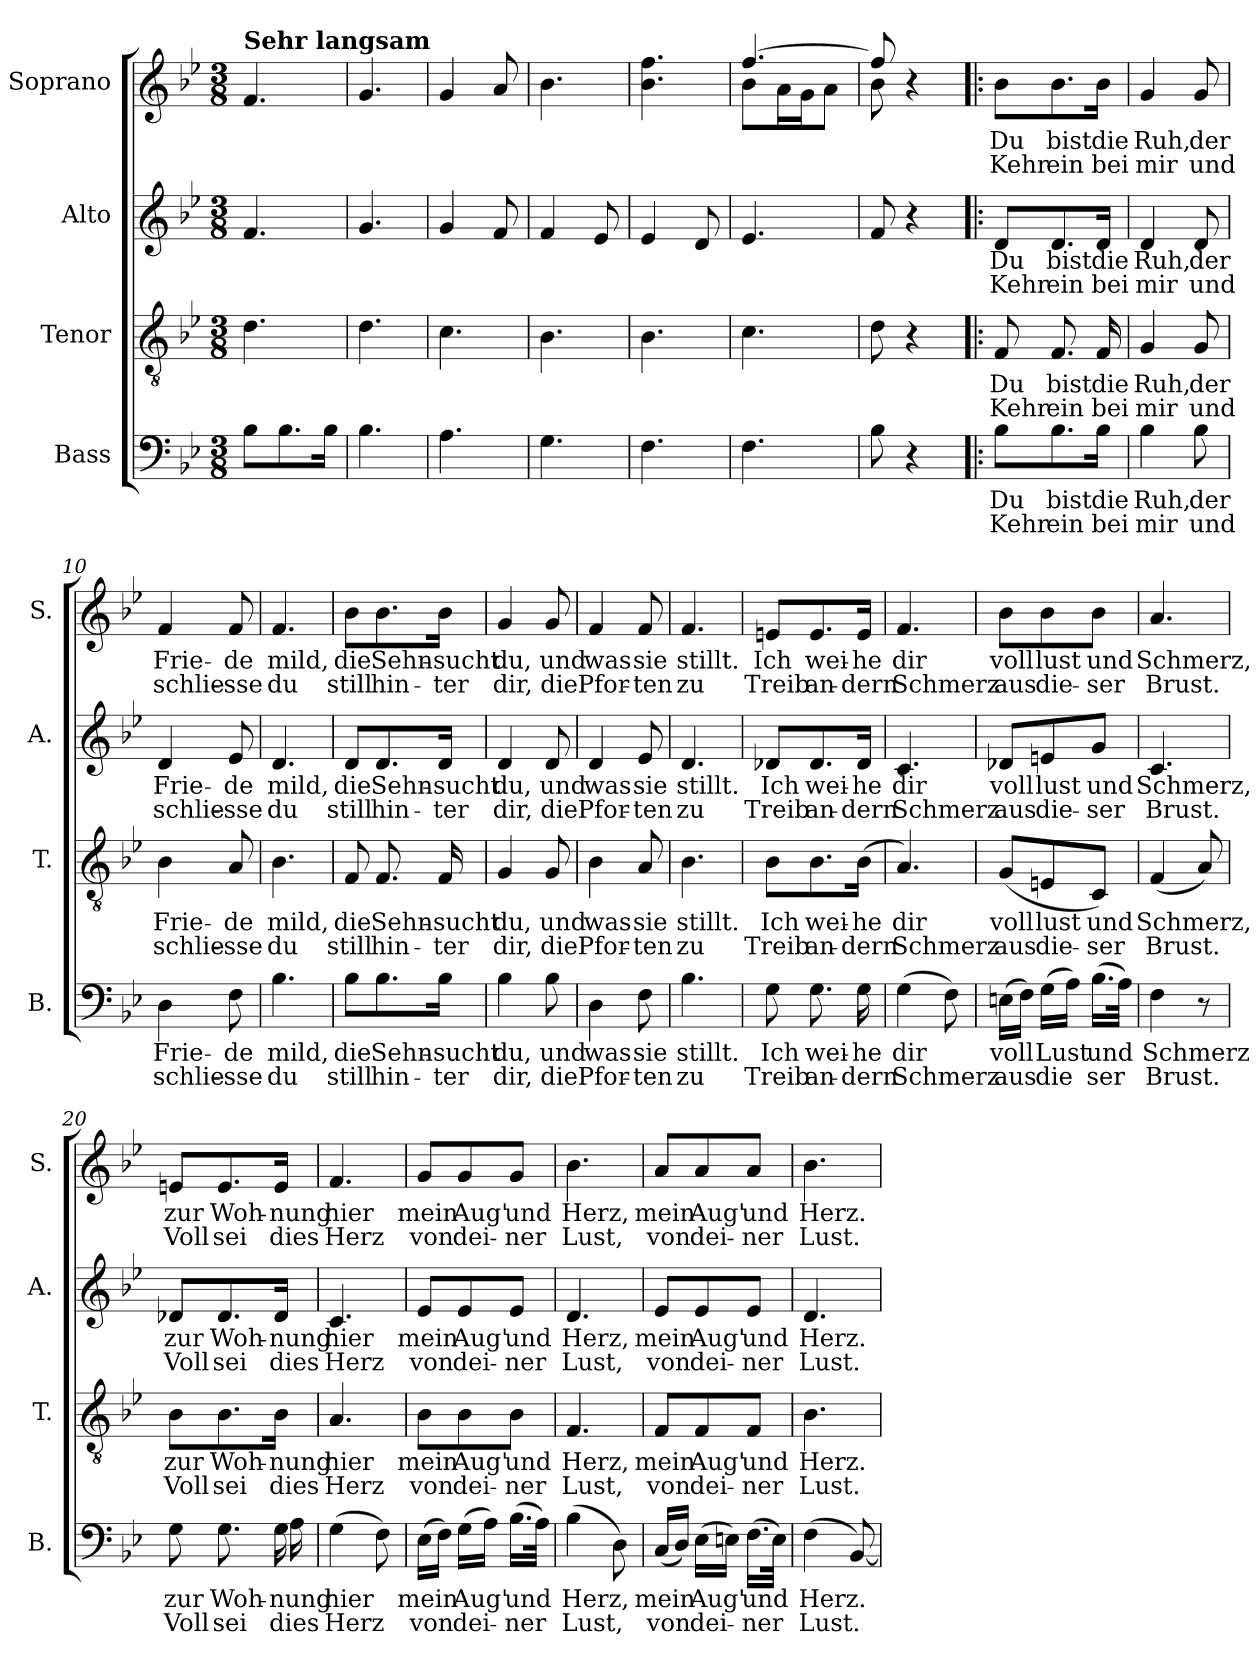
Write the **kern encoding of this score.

**kern	**text	**text	**kern	**text	**text	**kern	**text	**text	**kern	**text	**text
*part4	*part4	*part4	*part3	*part3	*part3	*part2	*part2	*part2	*part1	*part1	*part1
*staff4	*staff4	*staff4	*staff3	*staff3	*staff3	*staff2	*staff2	*staff2	*staff1	*staff1	*staff1
*I"Bass	*	*	*I"Tenor	*	*	*I"Alto	*	*	*I"Soprano	*	*
*I'B.	*	*	*I'T.	*	*	*I'A.	*	*	*I'S.	*	*
*clefF4	*	*	*clefGv2	*	*	*clefG2	*	*	*clefG2	*	*
*k[b-e-]	*	*	*k[b-e-]	*	*	*k[b-e-]	*	*	*k[b-e-]	*	*
*M3/8	*	*	*M3/8	*	*	*M3/8	*	*	*M3/8	*	*
=1	=1	=1	=1	=1	=1	=1	=1	=1	=1	=1	=1
!	!	!	!	!	!	!	!	!	!LO:TX:a:B:t=Sehr langsam	!	!
8B-\L	.	.	4.d\	.	.	4.f/	.	.	4.f/	.	.
8.B-\	.	.	.	.	.	.	.	.	.	.	.
16B-\Jk	.	.	.	.	.	.	.	.	.	.	.
=2	=2	=2	=2	=2	=2	=2	=2	=2	=2	=2	=2
4.B-\	.	.	4.d\	.	.	4.g/	.	.	4.g/	.	.
=3	=3	=3	=3	=3	=3	=3	=3	=3	=3	=3	=3
4.A\	.	.	4.c\	.	.	4g/	.	.	4g/	.	.
.	.	.	.	.	.	8f/	.	.	8a/	.	.
=4	=4	=4	=4	=4	=4	=4	=4	=4	=4	=4	=4
4.G\	.	.	4.B-\	.	.	4f/	.	.	4.b-\	.	.
.	.	.	.	.	.	8e-/	.	.	.	.	.
=5	=5	=5	=5	=5	=5	=5	=5	=5	=5	=5	=5
4.F\	.	.	4.B-\	.	.	4e-/	.	.	4.b-\ 4.ff\	.	.
.	.	.	.	.	.	8d/	.	.	.	.	.
=6	=6	=6	=6	=6	=6	=6	=6	=6	=6	=6	=6
*	*	*	*	*	*	*	*	*	*^	*	*
4.F\	.	.	4.c\	.	.	4.e-/	.	.	[4.ff/	8b-\L	.	.
.	.	.	.	.	.	.	.	.	.	16a\L	.	.
.	.	.	.	.	.	.	.	.	.	16g\J	.	.
.	.	.	.	.	.	.	.	.	.	8a\J	.	.
=7	=7	=7	=7	=7	=7	=7	=7	=7	=7	=7	=7	=7
8B-\	.	.	8d\	.	.	8f/	.	.	8ff/]	8b-\	.	.
4r	.	.	4r	.	.	4r	.	.	4r	4ryy	.	.
=8!|:	=8!|:	=8!|:	=8!|:	=8!|:	=8!|:	=8!|:	=8!|:	=8!|:	=8!|:	=8!|:	=8!|:	=8!|:
!	!LO:LY:b	!LO:LY:b	!	!LO:LY:b	!LO:LY:b	!	!LO:LY:b	!LO:LY:b	!	!	!LO:LY:b	!LO:LY:b
*	*	*	*	*	*	*	*	*	*v	*v	*	*
8B-\L	Du	Kehr	8F/	Du	Kehr	8d/L	Du	Kehr	8b-\L	Du	Kehr
!	!LO:LY:b	!LO:LY:b	!	!LO:LY:b	!LO:LY:b	!	!LO:LY:b	!LO:LY:b	!	!LO:LY:b	!LO:LY:b
8.B-\	bist	ein	8.F/	bist	ein	8.d/	bist	ein	8.b-\	bist	ein
!	!LO:LY:b	!LO:LY:b	!	!LO:LY:b	!LO:LY:b	!	!LO:LY:b	!LO:LY:b	!	!LO:LY:b	!LO:LY:b
16B-\Jk	die	bei	16F/	die	bei	16d/Jk	die	bei	16b-\Jk	die	bei
=9	=9	=9	=9	=9	=9	=9	=9	=9	=9	=9	=9
!	!LO:LY:b	!LO:LY:b	!	!LO:LY:b	!LO:LY:b	!	!LO:LY:b	!LO:LY:b	!	!LO:LY:b	!LO:LY:b
4B-\	Ruh,	mir	4G/	Ruh,	mir	4d/	Ruh,	mir	4g/	Ruh,	mir
!	!LO:LY:b	!LO:LY:b	!	!LO:LY:b	!LO:LY:b	!	!LO:LY:b	!LO:LY:b	!	!LO:LY:b	!LO:LY:b
8B-\	der	und	8G/	der	und	8d/	der	und	8g/	der	und
=10	=10	=10	=10	=10	=10	=10	=10	=10	=10	=10	=10
!	!LO:LY:b	!LO:LY:b	!	!LO:LY:b	!LO:LY:b	!	!LO:LY:b	!LO:LY:b	!	!LO:LY:b	!LO:LY:b
4D\	Frie-	schlie-	4B-\	Frie-	schlie-	4d/	Frie-	schlie-	4f/	Frie-	schlie-
!	!LO:LY:b	!LO:LY:b	!	!LO:LY:b	!LO:LY:b	!	!LO:LY:b	!LO:LY:b	!	!LO:LY:b	!LO:LY:b
8F\	-de	-sse	8A/	-de	-sse	8e-/	-de	-sse	8f/	-de	-sse
=11	=11	=11	=11	=11	=11	=11	=11	=11	=11	=11	=11
!	!LO:LY:b	!LO:LY:b	!	!LO:LY:b	!LO:LY:b	!	!LO:LY:b	!LO:LY:b	!	!LO:LY:b	!LO:LY:b
4.B-\	mild,	du	4.B-\	mild,	du	4.d/	mild,	du	4.f/	mild,	du
=12	=12	=12	=12	=12	=12	=12	=12	=12	=12	=12	=12
!	!LO:LY:b	!LO:LY:b	!	!LO:LY:b	!LO:LY:b	!	!LO:LY:b	!LO:LY:b	!	!LO:LY:b	!LO:LY:b
8B-\L	die	still	8F/	die	still	8d/L	die	still	8b-\L	die	still
!	!LO:LY:b	!LO:LY:b	!	!LO:LY:b	!LO:LY:b	!	!LO:LY:b	!LO:LY:b	!	!LO:LY:b	!LO:LY:b
8.B-\	Sehn-	hin-	8.F/	Sehn-	hin-	8.d/	Sehn-	hin-	8.b-\	Sehn-	hin-
!	!LO:LY:b	!LO:LY:b	!	!LO:LY:b	!LO:LY:b	!	!LO:LY:b	!LO:LY:b	!	!LO:LY:b	!LO:LY:b
16B-\Jk	-sucht	-ter	16F/	-sucht	-ter	16d/Jk	-sucht	-ter	16b-\Jk	-sucht	-ter
=13	=13	=13	=13	=13	=13	=13	=13	=13	=13	=13	=13
!	!LO:LY:b	!LO:LY:b	!	!LO:LY:b	!LO:LY:b	!	!LO:LY:b	!LO:LY:b	!	!LO:LY:b	!LO:LY:b
4B-\	du,	dir,	4G/	du,	dir,	4d/	du,	dir,	4g/	du,	dir,
!	!LO:LY:b	!LO:LY:b	!	!LO:LY:b	!LO:LY:b	!	!LO:LY:b	!LO:LY:b	!	!LO:LY:b	!LO:LY:b
8B-\	und	die	8G/	und	die	8d/	und	die	8g/	und	die
!!LO:LB:g=z
=14	=14	=14	=14	=14	=14	=14	=14	=14	=14	=14	=14
!	!LO:LY:b	!LO:LY:b	!	!LO:LY:b	!LO:LY:b	!	!LO:LY:b	!LO:LY:b	!	!LO:LY:b	!LO:LY:b
4D\	was	Pfor-	4B-\	was	Pfor-	4d/	was	Pfor-	4f/	was	Pfor-
!	!LO:LY:b	!LO:LY:b	!	!LO:LY:b	!LO:LY:b	!	!LO:LY:b	!LO:LY:b	!	!LO:LY:b	!LO:LY:b
8F\	sie	-ten	8A/	sie	-ten	8e-/	sie	-ten	8f/	sie	-ten
=15	=15	=15	=15	=15	=15	=15	=15	=15	=15	=15	=15
!	!LO:LY:b	!LO:LY:b	!	!LO:LY:b	!LO:LY:b	!	!LO:LY:b	!LO:LY:b	!	!LO:LY:b	!LO:LY:b
4.B-\	stillt.	zu	4.B-\	stillt.	zu	4.d/	stillt.	zu	4.f/	stillt.	zu
=16	=16	=16	=16	=16	=16	=16	=16	=16	=16	=16	=16
!	!LO:LY:b	!LO:LY:b	!	!LO:LY:b	!LO:LY:b	!	!LO:LY:b	!LO:LY:b	!	!LO:LY:b	!LO:LY:b
8G\	Ich	Treib	8B-\L	Ich	Treib	8d-X/L	Ich	Treib	8en/L	Ich	Treib
!	!LO:LY:b	!LO:LY:b	!	!LO:LY:b	!LO:LY:b	!	!LO:LY:b	!LO:LY:b	!	!LO:LY:b	!LO:LY:b
8.G\	wei-	an-	8.B-\	wei-	an-	8.d-/	wei-	an-	8.e/	wei-	an-
!	!LO:LY:b	!LO:LY:b	!	!LO:LY:b	!LO:LY:b	!	!LO:LY:b	!LO:LY:b	!	!LO:LY:b	!LO:LY:b
16G\	-he	-dern	(>16B-\Jk	-he	-dern	16d-/Jk	-he	-dern	16e/Jk	-he	-dern
=17	=17	=17	=17	=17	=17	=17	=17	=17	=17	=17	=17
!	!LO:LY:b	!LO:LY:b	!	!LO:LY:b	!LO:LY:b	!	!LO:LY:b	!LO:LY:b	!	!LO:LY:b	!LO:LY:b
(>4G\	dir	Schmerz	4.A/)	dir	Schmerz	4.c/	dir	Schmerz	4.f/	dir	Schmerz
8F\)	.	.	.	.	.	.	.	.	.	.	.
=18	=18	=18	=18	=18	=18	=18	=18	=18	=18	=18	=18
!	!LO:LY:b	!LO:LY:b	!	!LO:LY:b	!LO:LY:b	!	!LO:LY:b	!LO:LY:b	!	!LO:LY:b	!LO:LY:b
(>16En\LL	voll	aus	(<8G/L	voll	aus	8d-X/L	voll	aus	8b-\L	voll	aus
16F\JJ)	.	.	.	.	.	.	.	.	.	.	.
!	!LO:LY:b	!LO:LY:b	!	!LO:LY:b	!LO:LY:b	!	!LO:LY:b	!LO:LY:b	!	!LO:LY:b	!LO:LY:b
(>16G\LL	Lust	die	8En/	lust	die-	8en/	lust	die-	8b-\	lust	die-
16A\JJ)	.	.	.	.	.	.	.	.	.	.	.
!	!LO:LY:b	!LO:LY:b	!	!LO:LY:b	!LO:LY:b	!	!LO:LY:b	!LO:LY:b	!	!LO:LY:b	!LO:LY:b
(>16.B-\LL	und	ser	8C/J)	und	-ser	8g/J	und	-ser	8b-\J	und	-ser
32A\JJk)	.	.	.	.	.	.	.	.	.	.	.
=19	=19	=19	=19	=19	=19	=19	=19	=19	=19	=19	=19
!	!LO:LY:b	!LO:LY:b	!	!LO:LY:b	!LO:LY:b	!	!LO:LY:b	!LO:LY:b	!	!LO:LY:b	!LO:LY:b
4F\	Schmerz	Brust.	(<4F/	Schmerz,	Brust.	4.c/	Schmerz,	Brust.	4.a/	Schmerz,	Brust.
8r	.	.	8A/)	.	.	.	.	.	.	.	.
=20	=20	=20	=20	=20	=20	=20	=20	=20	=20	=20	=20
!	!LO:LY:b	!LO:LY:b	!	!LO:LY:b	!LO:LY:b	!	!LO:LY:b	!LO:LY:b	!	!LO:LY:b	!LO:LY:b
*^	*	*	*	*	*	*	*	*	*	*	*
8G\	16ryy	zur	Voll	8B-\L	zur	Voll	8d-X/L	zur	Voll	8en/L	zur	Voll
!	!	!LO:LY:b	!LO:LY:b	!	!LO:LY:b	!LO:LY:b	!	!LO:LY:b	!LO:LY:b	!	!LO:LY:b	!LO:LY:b
*v	*v	*	*	*	*	*	*	*	*	*	*	*
8.G\	Woh-	sei	8.B-\	Woh-	sei	8.d-/	Woh-	sei	8.e/	Woh-	sei
!	!LO:LY:b	!LO:LY:b	!	!LO:LY:b	!LO:LY:b	!	!LO:LY:b	!LO:LY:b	!	!LO:LY:b	!LO:LY:b
*^	*	*	*	*	*	*	*	*	*	*	*
16G\	16A\	-nung	dies	16B-\Jk	-nung	dies	16d-/Jk	-nung	dies	16e/Jk	-nung	dies
=21	=21	=21	=21	=21	=21	=21	=21	=21	=21	=21	=21	=21
!	!	!LO:LY:b	!LO:LY:b	!	!LO:LY:b	!LO:LY:b	!	!LO:LY:b	!LO:LY:b	!	!LO:LY:b	!LO:LY:b
*v	*v	*	*	*	*	*	*	*	*	*	*	*
(>4G\	hier	Herz	4.A/	hier	Herz	4.c/	hier	Herz	4.f/	hier	Herz
8F\)	.	.	.	.	.	.	.	.	.	.	.
=22	=22	=22	=22	=22	=22	=22	=22	=22	=22	=22	=22
!	!LO:LY:b	!LO:LY:b	!	!LO:LY:b	!LO:LY:b	!	!LO:LY:b	!LO:LY:b	!	!LO:LY:b	!LO:LY:b
(>16E-\LL	mein	von	8B-\L	mein	von	8e-/L	mein	von	8g/L	mein	von
16F\JJ)	.	.	.	.	.	.	.	.	.	.	.
!	!LO:LY:b	!LO:LY:b	!	!LO:LY:b	!LO:LY:b	!	!LO:LY:b	!LO:LY:b	!	!LO:LY:b	!LO:LY:b
(>16G\LL	Aug'	dei-	8B-\	Aug'	dei-	8e-/	Aug'	dei-	8g/	Aug'	dei-
16A\JJ)	.	.	.	.	.	.	.	.	.	.	.
!	!LO:LY:b	!LO:LY:b	!	!LO:LY:b	!LO:LY:b	!	!LO:LY:b	!LO:LY:b	!	!LO:LY:b	!LO:LY:b
(>16.B-\LL	und	-ner	8B-\J	und	-ner	8e-/J	und	-ner	8g/J	und	-ner
32A\JJk)	.	.	.	.	.	.	.	.	.	.	.
=23	=23	=23	=23	=23	=23	=23	=23	=23	=23	=23	=23
!	!LO:LY:b	!LO:LY:b	!	!LO:LY:b	!LO:LY:b	!	!LO:LY:b	!LO:LY:b	!	!LO:LY:b	!LO:LY:b
(>4B-\	Herz,	Lust,	4.F/	Herz,	Lust,	4.d/	Herz,	Lust,	4.b-\	Herz,	Lust,
8D\)	.	.	.	.	.	.	.	.	.	.	.
!!LO:PB:g=z
=24	=24	=24	=24	=24	=24	=24	=24	=24	=24	=24	=24
!	!LO:LY:b	!LO:LY:b	!	!LO:LY:b	!LO:LY:b	!	!LO:LY:b	!LO:LY:b	!	!LO:LY:b	!LO:LY:b
(<16C/LL	mein	von	8F/L	mein	von	8e-/L	mein	von	8a/L	mein	von
16D/JJ)	.	.	.	.	.	.	.	.	.	.	.
!	!LO:LY:b	!LO:LY:b	!	!LO:LY:b	!LO:LY:b	!	!LO:LY:b	!LO:LY:b	!	!LO:LY:b	!LO:LY:b
(>16E-\LL	Aug'	dei-	8F/	Aug'	dei-	8e-/	Aug'	dei-	8a/	Aug'	dei-
16En\JJ)	.	.	.	.	.	.	.	.	.	.	.
!	!LO:LY:b	!LO:LY:b	!	!LO:LY:b	!LO:LY:b	!	!LO:LY:b	!LO:LY:b	!	!LO:LY:b	!LO:LY:b
(>16.F\LL	und	-ner	8F/J	und	-ner	8e-/J	und	-ner	8a/J	und	-ner
32E\JJk)	.	.	.	.	.	.	.	.	.	.	.
=25	=25	=25	=25	=25	=25	=25	=25	=25	=25	=25	=25
!	!LO:LY:b	!LO:LY:b	!	!LO:LY:b	!LO:LY:b	!	!LO:LY:b	!LO:LY:b	!	!LO:LY:b	!LO:LY:b
(>4F\	Herz.	Lust.	4.B-\	Herz.	Lust.	4.d/	Herz.	Lust.	4.b-\	Herz.	Lust.
[8BB-/)	.	.	.	.	.	.	.	.	.	.	.
=	=	=	=	=	=	=	=	=	=	=	=
*-	*-	*-	*-	*-	*-	*-	*-	*-	*-	*-	*-
